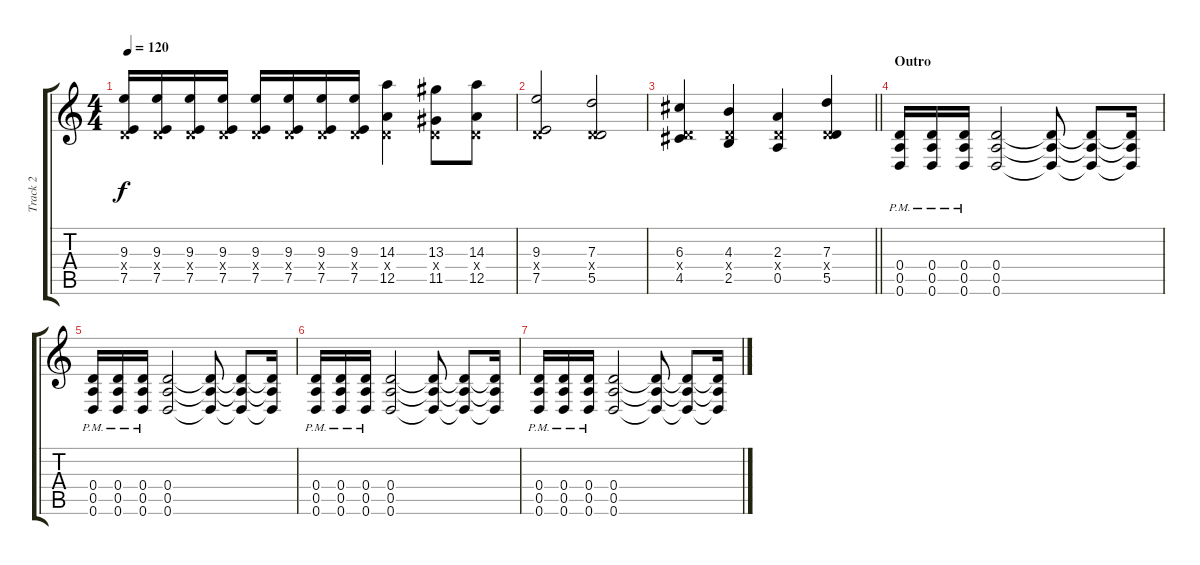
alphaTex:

\track ("Track 2" "Track 2") {instrument distortionguitar}
\staff {score tabs}
\tuning (E4 B3 G3 D3 A2 D2) {hide}
\ts (4 4)
\tempo 120
\clef g2
\ks c
(9.3 0.4{x} 7.5).16{dy f} (9.3 0.4{x} 7.5).16 (9.3 0.4{x} 7.5).16 (9.3 0.4{x} 7.5).16 (9.3 0.4{x} 7.5).16 (9.3 0.4{x} 7.5).16 (9.3 0.4{x} 7.5).16 (9.3 0.4{x} 7.5).16 (14.3 0.4{x} 12.5).4 (13.3 0.4{x} 11.5).8 (14.3 0.4{x} 12.5).8 |
(9.3 0.4{x} 7.5).2 (7.3 0.4{x} 5.5).2 |
\barLineRight lightlight
(6.3 0.4{x} 4.5).4 (4.3 0.4{x} 2.5).4 (2.3 0.4{x} 0.5).4 (7.3 0.4{x} 5.5).4 |
\section ("" "Outro")
(0.4{pm} 0.5{pm} 0.6{pm}).16 (0.4{pm} 0.5{pm} 0.6{pm}).16 (0.4{pm} 0.5{pm} 0.6{pm}).16 (0.4 0.5 0.6).2 (0.4{t} 0.5{t} 0.6{t}).8 (0.4{t} 0.5{t} 0.6{t}).8 (0.4{t} 0.5{t} 0.6{t}).16 |
(0.4{pm} 0.5{pm} 0.6{pm}).16 (0.4{pm} 0.5{pm} 0.6{pm}).16 (0.4{pm} 0.5{pm} 0.6{pm}).16 (0.4 0.5 0.6).2 (0.4{t} 0.5{t} 0.6{t}).8 (0.4{t} 0.5{t} 0.6{t}).8 (0.4{t} 0.5{t} 0.6{t}).16 |
(0.4{pm} 0.5{pm} 0.6{pm}).16 (0.4{pm} 0.5{pm} 0.6{pm}).16 (0.4{pm} 0.5{pm} 0.6{pm}).16 (0.4 0.5 0.6).2 (0.4{t} 0.5{t} 0.6{t}).8 (0.4{t} 0.5{t} 0.6{t}).8 (0.4{t} 0.5{t} 0.6{t}).16 |
(0.4{pm} 0.5{pm} 0.6{pm}).16 (0.4{pm} 0.5{pm} 0.6{pm}).16 (0.4{pm} 0.5{pm} 0.6{pm}).16 (0.4 0.5 0.6).2 (0.4{t} 0.5{t} 0.6{t}).8 (0.4{t} 0.5{t} 0.6{t}).8 (0.4{t} 0.5{t} 0.6{t}).16
